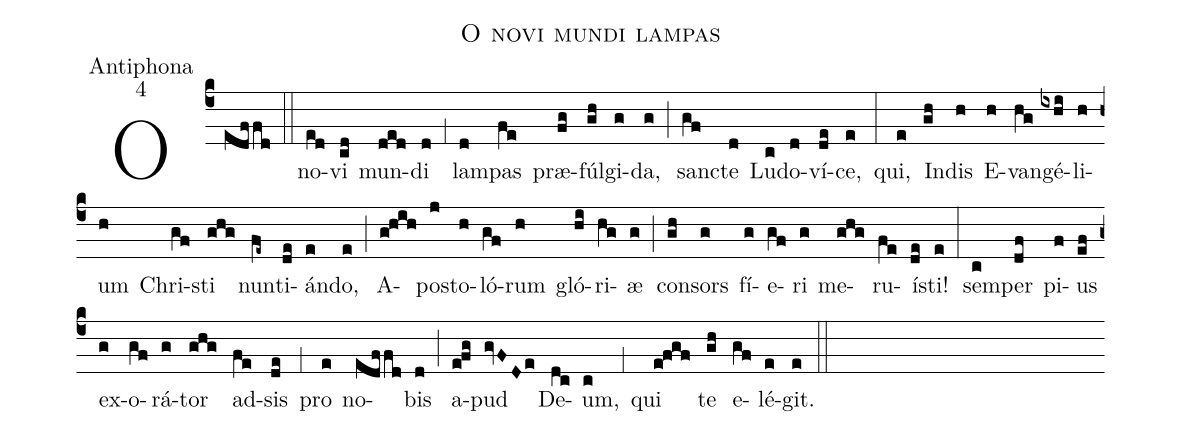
name:O novi mundi lampas;
office-part:Antiphona;
mode:4;
%%
(c4) O(edffd) (::)
no(ed)vi(cd) mun(ded)di(d) (,1) lam(d)pas(fe) præ(fg)fúl(gh)gi(g)da,(g) (;) san(gf)cte(d) Lu(c)do(d)ví(de)ce,(e) (:)
qui,(e) In(gh)dis(h) E(h)van(hg)gé(ixhi)li(h)um(h) Chri(gf)sti(ghg) nun(fe~)ti(de)án(e)do,(e) (;) A(g!hih)po(j)sto(h)ló(gf)rum(h) gló(hi)ri(hg)æ(g) (;) con(gh)sors(g) fí(g)e(gf)ri(g) me(ghg)ru(fe)í(de)sti!(e) (:)
sem(c)per(df) pi(f)us(ef) ex(g)o(gf)rá(g)tor(ghg) ad(fe)sis(de) (,1) pro(e) no(edffd)bis(d) (;) a(e!fg)pud(gvFDe) De(dc)um,(c) (,1) qui(e!fgf) te(gh) e(gf)lé(e)git.(e) (::)
